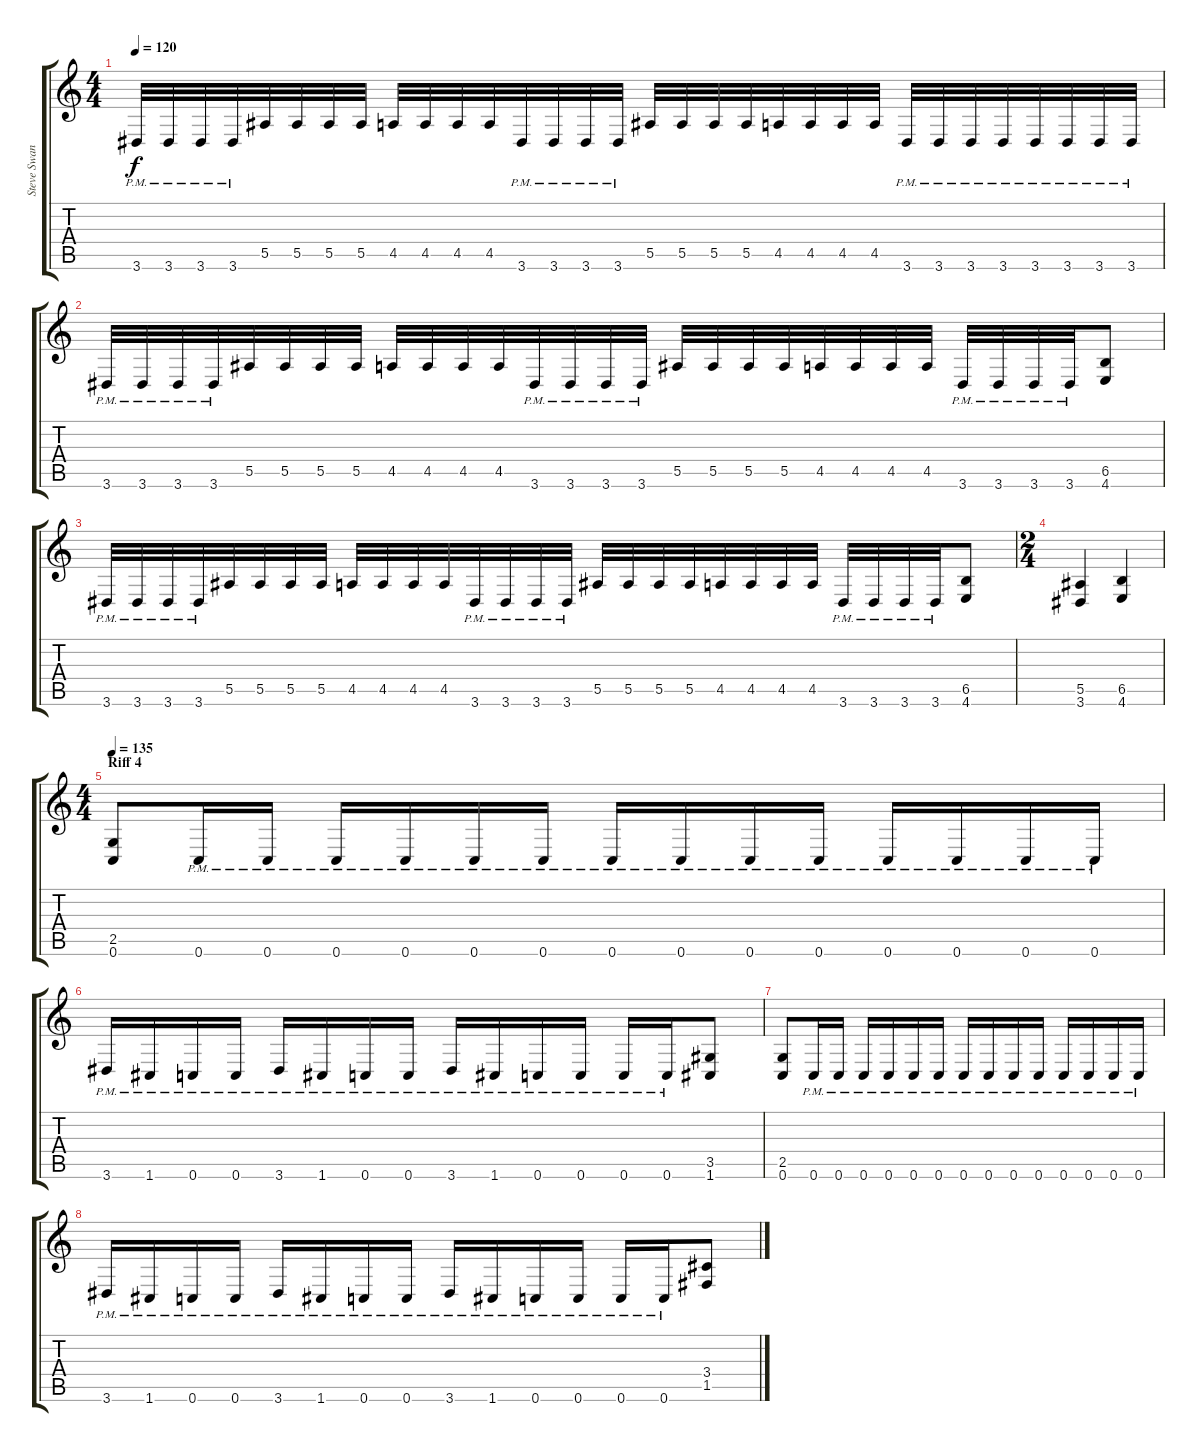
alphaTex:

\track ("Steve Swanson (Solo)" "Steve Swan") {instrument overdrivenguitar}
\staff {score tabs}
\tuning (C4 G3 Eb3 Bb2 F2 C2) {hide}
\ts (4 4)
\tempo 120
\clef g2
\ks c
3.6{pm}.32{dy f} 3.6{pm}.32 3.6{pm}.32 3.6{pm}.32 5.5.32 5.5.32 5.5.32 5.5.32 4.5.32 4.5.32 4.5.32 4.5.32 3.6{pm}.32 3.6{pm}.32 3.6{pm}.32 3.6{pm}.32 5.5.32 5.5.32 5.5.32 5.5.32 4.5.32 4.5.32 4.5.32 4.5.32 3.6{pm}.32 3.6{pm}.32 3.6{pm}.32 3.6{pm}.32 3.6{pm}.32 3.6{pm}.32 3.6{pm}.32 3.6{pm}.32 |
3.6{pm}.32 3.6{pm}.32 3.6{pm}.32 3.6{pm}.32 5.5.32 5.5.32 5.5.32 5.5.32 4.5.32 4.5.32 4.5.32 4.5.32 3.6{pm}.32 3.6{pm}.32 3.6{pm}.32 3.6{pm}.32 5.5.32 5.5.32 5.5.32 5.5.32 4.5.32 4.5.32 4.5.32 4.5.32 3.6{pm}.32 3.6{pm}.32 3.6{pm}.32 3.6{pm}.32 (6.5 4.6).8 |
3.6{pm}.32 3.6{pm}.32 3.6{pm}.32 3.6{pm}.32 5.5.32 5.5.32 5.5.32 5.5.32 4.5.32 4.5.32 4.5.32 4.5.32 3.6{pm}.32 3.6{pm}.32 3.6{pm}.32 3.6{pm}.32 5.5.32 5.5.32 5.5.32 5.5.32 4.5.32 4.5.32 4.5.32 4.5.32 3.6{pm}.32 3.6{pm}.32 3.6{pm}.32 3.6{pm}.32 (6.5 4.6).8 |
\ts (2 4)
(5.5 3.6).4 (6.5 4.6).4 |
\ts (4 4)
\section ("" "Riff 4")
\tempo 135
(2.5 0.6).8 0.6{pm}.16 0.6{pm}.16 0.6{pm}.16 0.6{pm}.16 0.6{pm}.16 0.6{pm}.16 0.6{pm}.16 0.6{pm}.16 0.6{pm}.16 0.6{pm}.16 0.6{pm}.16 0.6{pm}.16 0.6{pm}.16 0.6{pm}.16 |
3.6{pm}.16 1.6{pm}.16 0.6{pm}.16 0.6{pm}.16 3.6{pm}.16 1.6{pm}.16 0.6{pm}.16 0.6{pm}.16 3.6{pm}.16 1.6{pm}.16 0.6{pm}.16 0.6{pm}.16 0.6{pm}.16 0.6{pm}.16 (3.5 1.6).8 |
(2.5 0.6).8 0.6{pm}.16 0.6{pm}.16 0.6{pm}.16 0.6{pm}.16 0.6{pm}.16 0.6{pm}.16 0.6{pm}.16 0.6{pm}.16 0.6{pm}.16 0.6{pm}.16 0.6{pm}.16 0.6{pm}.16 0.6{pm}.16 0.6{pm}.16 |
3.6{pm}.16 1.6{pm}.16 0.6{pm}.16 0.6{pm}.16 3.6{pm}.16 1.6{pm}.16 0.6{pm}.16 0.6{pm}.16 3.6{pm}.16 1.6{pm}.16 0.6{pm}.16 0.6{pm}.16 0.6{pm}.16 0.6{pm}.16 (3.4 1.5).8
